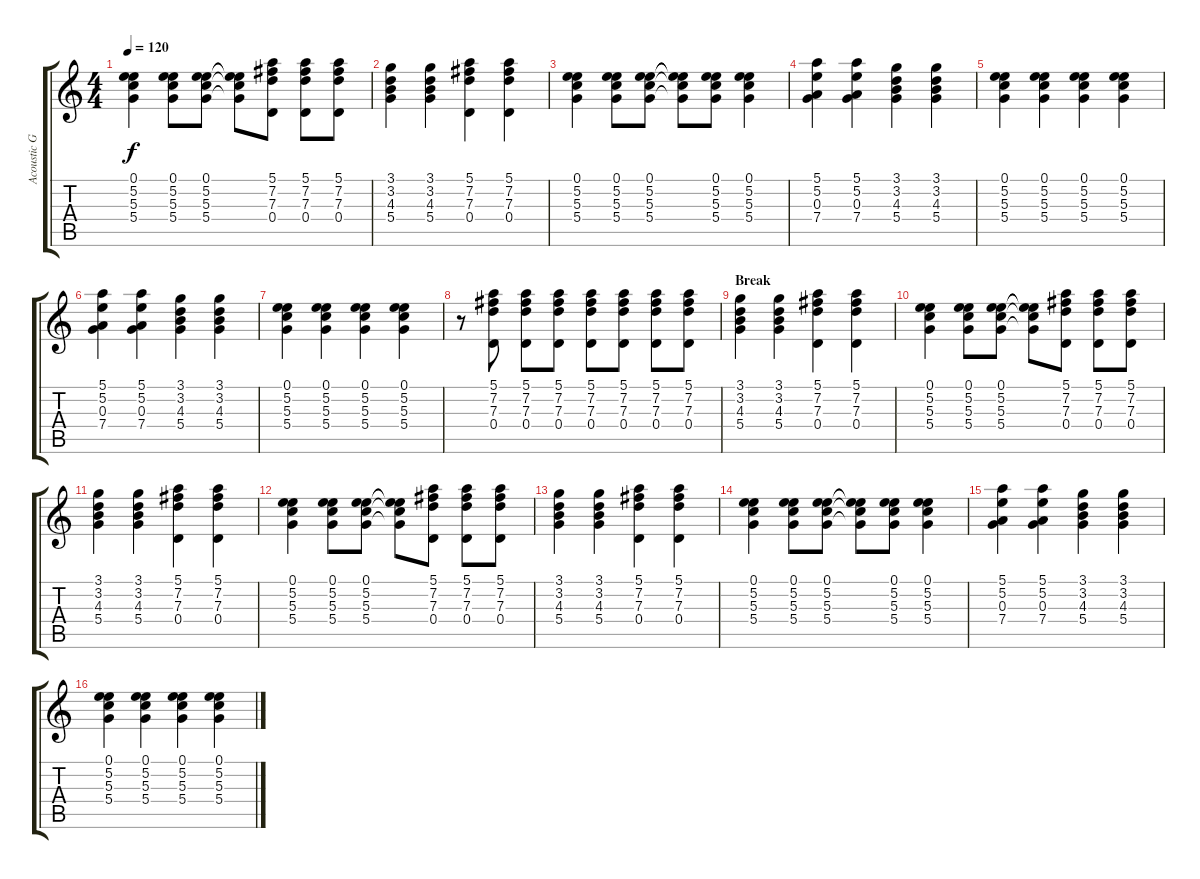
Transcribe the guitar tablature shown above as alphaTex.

\track ("Acoustic Guitar 1" "Acoustic G") {instrument acousticguitarsteel}
\staff {score tabs}
\tuning (E4 B3 G3 D3 A2 E2) {hide}
\ts (4 4)
\tempo 120
\clef g2
\ks c
(0.1 5.2 5.3 5.4).4{dy f} (0.1 5.2 5.3 5.4).8 (0.1 5.2 5.3 5.4).8 (0.1{t} 5.2{t} 5.3{t} 5.4{t}).8 (5.1 7.2 7.3 0.4).8 (5.1 7.2 7.3 0.4).8 (5.1 7.2 7.3 0.4).8 |
(3.1 3.2 4.3 5.4).4 (3.1 3.2 4.3 5.4).4 (5.1 7.2 7.3 0.4).4 (5.1 7.2 7.3 0.4).4 |
(0.1 5.2 5.3 5.4).4 (0.1 5.2 5.3 5.4).8 (0.1 5.2 5.3 5.4).8 (0.1{t} 5.2{t} 5.3{t} 5.4{t}).8 (0.1 5.2 5.3 5.4).8 (0.1 5.2 5.3 5.4).4 |
(5.1 5.2 0.3 7.4).4 (5.1 5.2 0.3 7.4).4 (3.1 3.2 4.3 5.4).4 (3.1 3.2 4.3 5.4).4 |
(0.1 5.2 5.3 5.4).4 (0.1 5.2 5.3 5.4).4 (0.1 5.2 5.3 5.4).4 (0.1 5.2 5.3 5.4).4 |
(5.1 5.2 0.3 7.4).4 (5.1 5.2 0.3 7.4).4 (3.1 3.2 4.3 5.4).4 (3.1 3.2 4.3 5.4).4 |
(0.1 5.2 5.3 5.4).4 (0.1 5.2 5.3 5.4).4 (0.1 5.2 5.3 5.4).4 (0.1 5.2 5.3 5.4).4 |
r.8 (5.1 7.2 7.3 0.4).8 (5.1 7.2 7.3 0.4).8 (5.1 7.2 7.3 0.4).8 (5.1 7.2 7.3 0.4).8 (5.1 7.2 7.3 0.4).8 (5.1 7.2 7.3 0.4).8 (5.1 7.2 7.3 0.4).8 |
\section ("" "Break")
(3.1 3.2 4.3 5.4).4 (3.1 3.2 4.3 5.4).4 (5.1 7.2 7.3 0.4).4 (5.1 7.2 7.3 0.4).4 |
(0.1 5.2 5.3 5.4).4 (0.1 5.2 5.3 5.4).8 (0.1 5.2 5.3 5.4).8 (0.1{t} 5.2{t} 5.3{t} 5.4{t}).8 (5.1 7.2 7.3 0.4).8 (5.1 7.2 7.3 0.4).8 (5.1 7.2 7.3 0.4).8 |
(3.1 3.2 4.3 5.4).4 (3.1 3.2 4.3 5.4).4 (5.1 7.2 7.3 0.4).4 (5.1 7.2 7.3 0.4).4 |
(0.1 5.2 5.3 5.4).4 (0.1 5.2 5.3 5.4).8 (0.1 5.2 5.3 5.4).8 (0.1{t} 5.2{t} 5.3{t} 5.4{t}).8 (5.1 7.2 7.3 0.4).8 (5.1 7.2 7.3 0.4).8 (5.1 7.2 7.3 0.4).8 |
(3.1 3.2 4.3 5.4).4 (3.1 3.2 4.3 5.4).4 (5.1 7.2 7.3 0.4).4 (5.1 7.2 7.3 0.4).4 |
(0.1 5.2 5.3 5.4).4 (0.1 5.2 5.3 5.4).8 (0.1 5.2 5.3 5.4).8 (0.1{t} 5.2{t} 5.3{t} 5.4{t}).8 (0.1 5.2 5.3 5.4).8 (0.1 5.2 5.3 5.4).4 |
(5.1 5.2 0.3 7.4).4 (5.1 5.2 0.3 7.4).4 (3.1 3.2 4.3 5.4).4 (3.1 3.2 4.3 5.4).4 |
(0.1 5.2 5.3 5.4).4 (0.1 5.2 5.3 5.4).4 (0.1 5.2 5.3 5.4).4 (0.1 5.2 5.3 5.4).4
